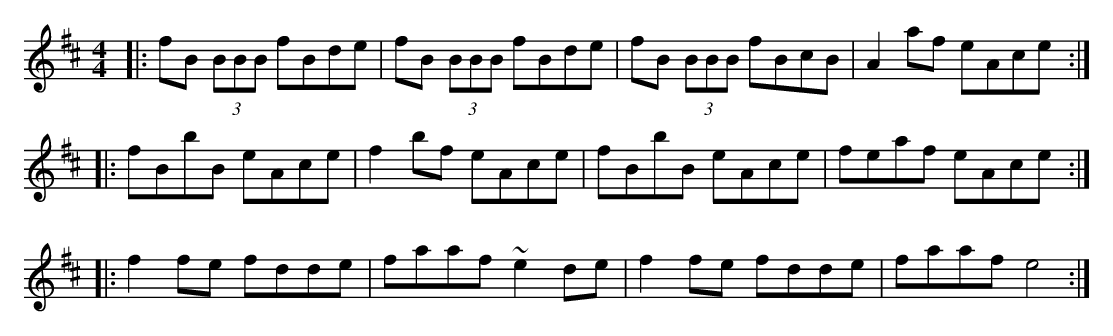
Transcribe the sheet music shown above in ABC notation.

X:1
M:4/4
K:Bmin
|:fB (3BBB fBde|fB (3BBB fBde|fB (3BBB fBcB|A2 af eAce:|
|:fBbB eAce|f2 bf eAce|fBbB eAce|feaf eAce:|
|:f2 fe fdde|faaf ~e2 de|f2 fe fdde|faaf e4:|
